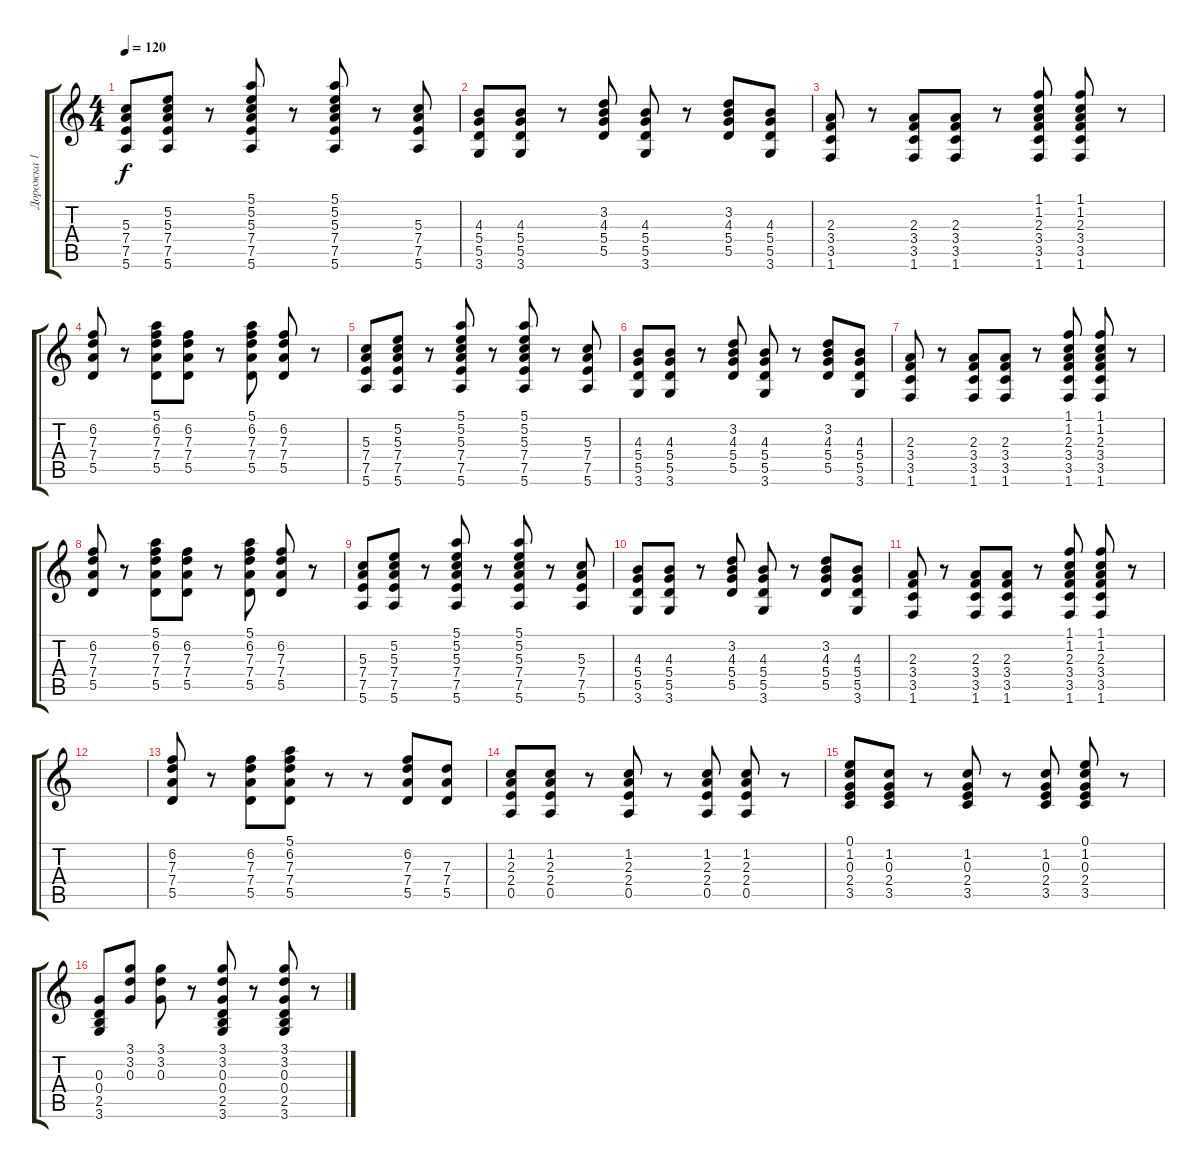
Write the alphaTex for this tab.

\track ("Дорожка 1" "Дорожка 1") {instrument acousticguitarsteel}
\staff {score tabs}
\tuning (E4 B3 G3 D3 A2 E2) {hide}
\ts (4 4)
\tempo 120
\clef g2
\ks c
(5.3 7.4 7.5 5.6).8{dy f} (5.2 5.3 7.4 7.5 5.6).8 r.8 (5.1 5.2 5.3 7.4 7.5 5.6).8 r.8 (5.1 5.2 5.3 7.4 7.5 5.6).8 r.8 (5.3 7.4 7.5 5.6).8 |
(4.3 5.4 5.5 3.6).8 (4.3 5.4 5.5 3.6).8 r.8 (3.2 4.3 5.4 5.5).8 (4.3 5.4 5.5 3.6).8 r.8 (3.2 4.3 5.4 5.5).8 (4.3 5.4 5.5 3.6).8 |
(2.3 3.4 3.5 1.6).8 r.8 (2.3 3.4 3.5 1.6).8 (2.3 3.4 3.5 1.6).8 r.8 (1.1 1.2 2.3 3.4 3.5 1.6).8 (1.1 1.2 2.3 3.4 3.5 1.6).8 r.8 |
(6.2 7.3 7.4 5.5).8 r.8 (5.1 6.2 7.3 7.4 5.5).8 (6.2 7.3 7.4 5.5).8 r.8 (5.1 6.2 7.3 7.4 5.5).8 (6.2 7.3 7.4 5.5).8 r.8 |
(5.3 7.4 7.5 5.6).8 (5.2 5.3 7.4 7.5 5.6).8 r.8 (5.1 5.2 5.3 7.4 7.5 5.6).8 r.8 (5.1 5.2 5.3 7.4 7.5 5.6).8 r.8 (5.3 7.4 7.5 5.6).8 |
(4.3 5.4 5.5 3.6).8 (4.3 5.4 5.5 3.6).8 r.8 (3.2 4.3 5.4 5.5).8 (4.3 5.4 5.5 3.6).8 r.8 (3.2 4.3 5.4 5.5).8 (4.3 5.4 5.5 3.6).8 |
(2.3 3.4 3.5 1.6).8 r.8 (2.3 3.4 3.5 1.6).8 (2.3 3.4 3.5 1.6).8 r.8 (1.1 1.2 2.3 3.4 3.5 1.6).8 (1.1 1.2 2.3 3.4 3.5 1.6).8 r.8 |
(6.2 7.3 7.4 5.5).8 r.8 (5.1 6.2 7.3 7.4 5.5).8 (6.2 7.3 7.4 5.5).8 r.8 (5.1 6.2 7.3 7.4 5.5).8 (6.2 7.3 7.4 5.5).8 r.8 |
(5.3 7.4 7.5 5.6).8 (5.2 5.3 7.4 7.5 5.6).8 r.8 (5.1 5.2 5.3 7.4 7.5 5.6).8 r.8 (5.1 5.2 5.3 7.4 7.5 5.6).8 r.8 (5.3 7.4 7.5 5.6).8 |
(4.3 5.4 5.5 3.6).8 (4.3 5.4 5.5 3.6).8 r.8 (3.2 4.3 5.4 5.5).8 (4.3 5.4 5.5 3.6).8 r.8 (3.2 4.3 5.4 5.5).8 (4.3 5.4 5.5 3.6).8 |
(2.3 3.4 3.5 1.6).8 r.8 (2.3 3.4 3.5 1.6).8 (2.3 3.4 3.5 1.6).8 r.8 (1.1 1.2 2.3 3.4 3.5 1.6).8 (1.1 1.2 2.3 3.4 3.5 1.6).8 r.8 |
|
(6.2 7.3 7.4 5.5).8 r.8 (6.2 7.3 7.4 5.5).8 (5.1 6.2 7.3 7.4 5.5).8 r.8 r.8 (6.2 7.3 7.4 5.5).8 (7.3 7.4 5.5).8 |
(1.2 2.3 2.4 0.5).8 (1.2 2.3 2.4 0.5).8 r.8 (1.2 2.3 2.4 0.5).8 r.8 (1.2 2.3 2.4 0.5).8 (1.2 2.3 2.4 0.5).8 r.8 |
(0.1 1.2 0.3 2.4 3.5).8 (1.2 0.3 2.4 3.5).8 r.8 (1.2 0.3 2.4 3.5).8 r.8 (1.2 0.3 2.4 3.5).8 (0.1 1.2 0.3 2.4 3.5).8 r.8 |
(0.3 0.4 2.5 3.6).8 (3.1 3.2 0.3).8 (3.1 3.2 0.3).8 r.8 (3.1 3.2 0.3 0.4 2.5 3.6).8 r.8 (3.1 3.2 0.3 0.4 2.5 3.6).8 r.8
